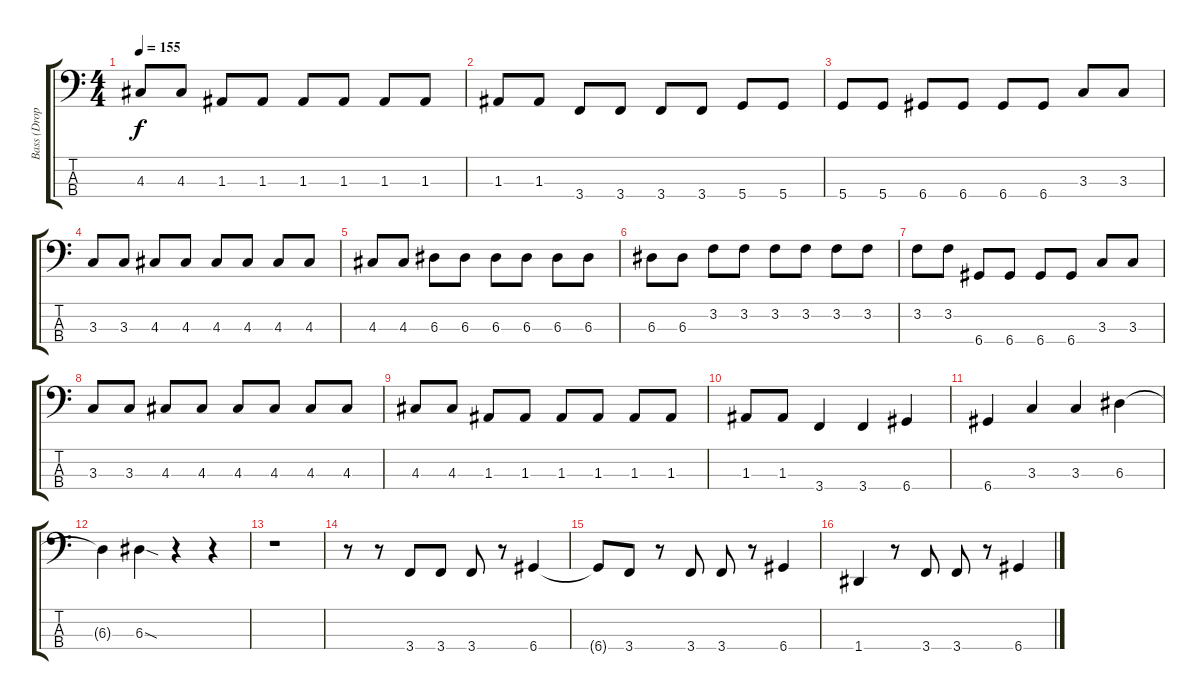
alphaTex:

\track ("Bass (Dropped D)" "Bass (Drop") {instrument electricbassfinger}
\staff {score tabs}
\tuning (G2 D2 A1 D1) {hide}
\ts (4 4)
\tempo 155
\clef f4
\ks c
4.3.8{dy f} 4.3.8 1.3.8 1.3.8 1.3.8 1.3.8 1.3.8 1.3.8 |
1.3.8 1.3.8 3.4.8 3.4.8 3.4.8 3.4.8 5.4.8 5.4.8 |
5.4.8 5.4.8 6.4.8 6.4.8 6.4.8 6.4.8 3.3.8 3.3.8 |
3.3.8 3.3.8 4.3.8 4.3.8 4.3.8 4.3.8 4.3.8 4.3.8 |
4.3.8 4.3.8 6.3.8 6.3.8 6.3.8 6.3.8 6.3.8 6.3.8 |
6.3.8 6.3.8 3.2.8 3.2.8 3.2.8 3.2.8 3.2.8 3.2.8 |
3.2.8 3.2.8 6.4.8 6.4.8 6.4.8 6.4.8 3.3.8 3.3.8 |
3.3.8 3.3.8 4.3.8 4.3.8 4.3.8 4.3.8 4.3.8 4.3.8 |
4.3.8 4.3.8 1.3.8 1.3.8 1.3.8 1.3.8 1.3.8 1.3.8 |
1.3.8 1.3.8 3.4.4 3.4.4 6.4.4 |
6.4.4 3.3.4 3.3.4 6.3.4 |
6.3{t}.4 6.3{sod}.4 r.4 r.4 |
r.1 |
r.8 r.8 3.4.8 3.4.8 3.4.8 r.8 6.4.4 |
6.4{t}.8 3.4.8 r.8 3.4.8 3.4.8 r.8 6.4.4 |
1.4.4 r.8 3.4.8 3.4.8 r.8 6.4.4
